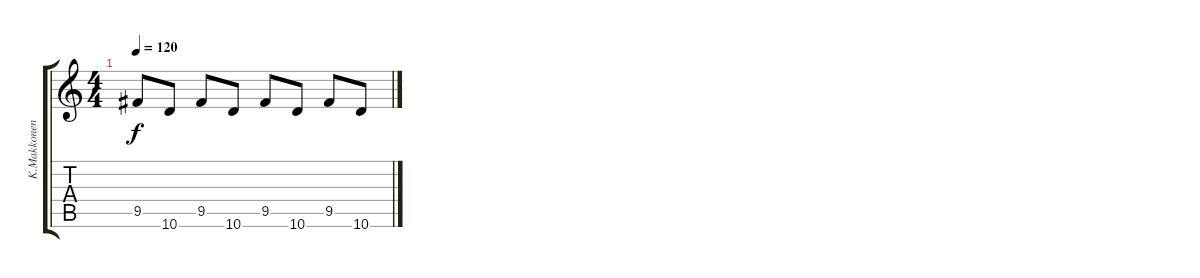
\track ("K.Makkonen" "K.Makkonen") {instrument overdrivenguitar}
\staff {score tabs}
\tuning (E4 B3 G3 D3 A2 E2) {hide}
\ts (4 4)
\tempo 120
\clef g2
\ks c
9.5.8{dy f} 10.6.8 9.5.8 10.6.8 9.5.8 10.6.8 9.5.8 10.6.8
